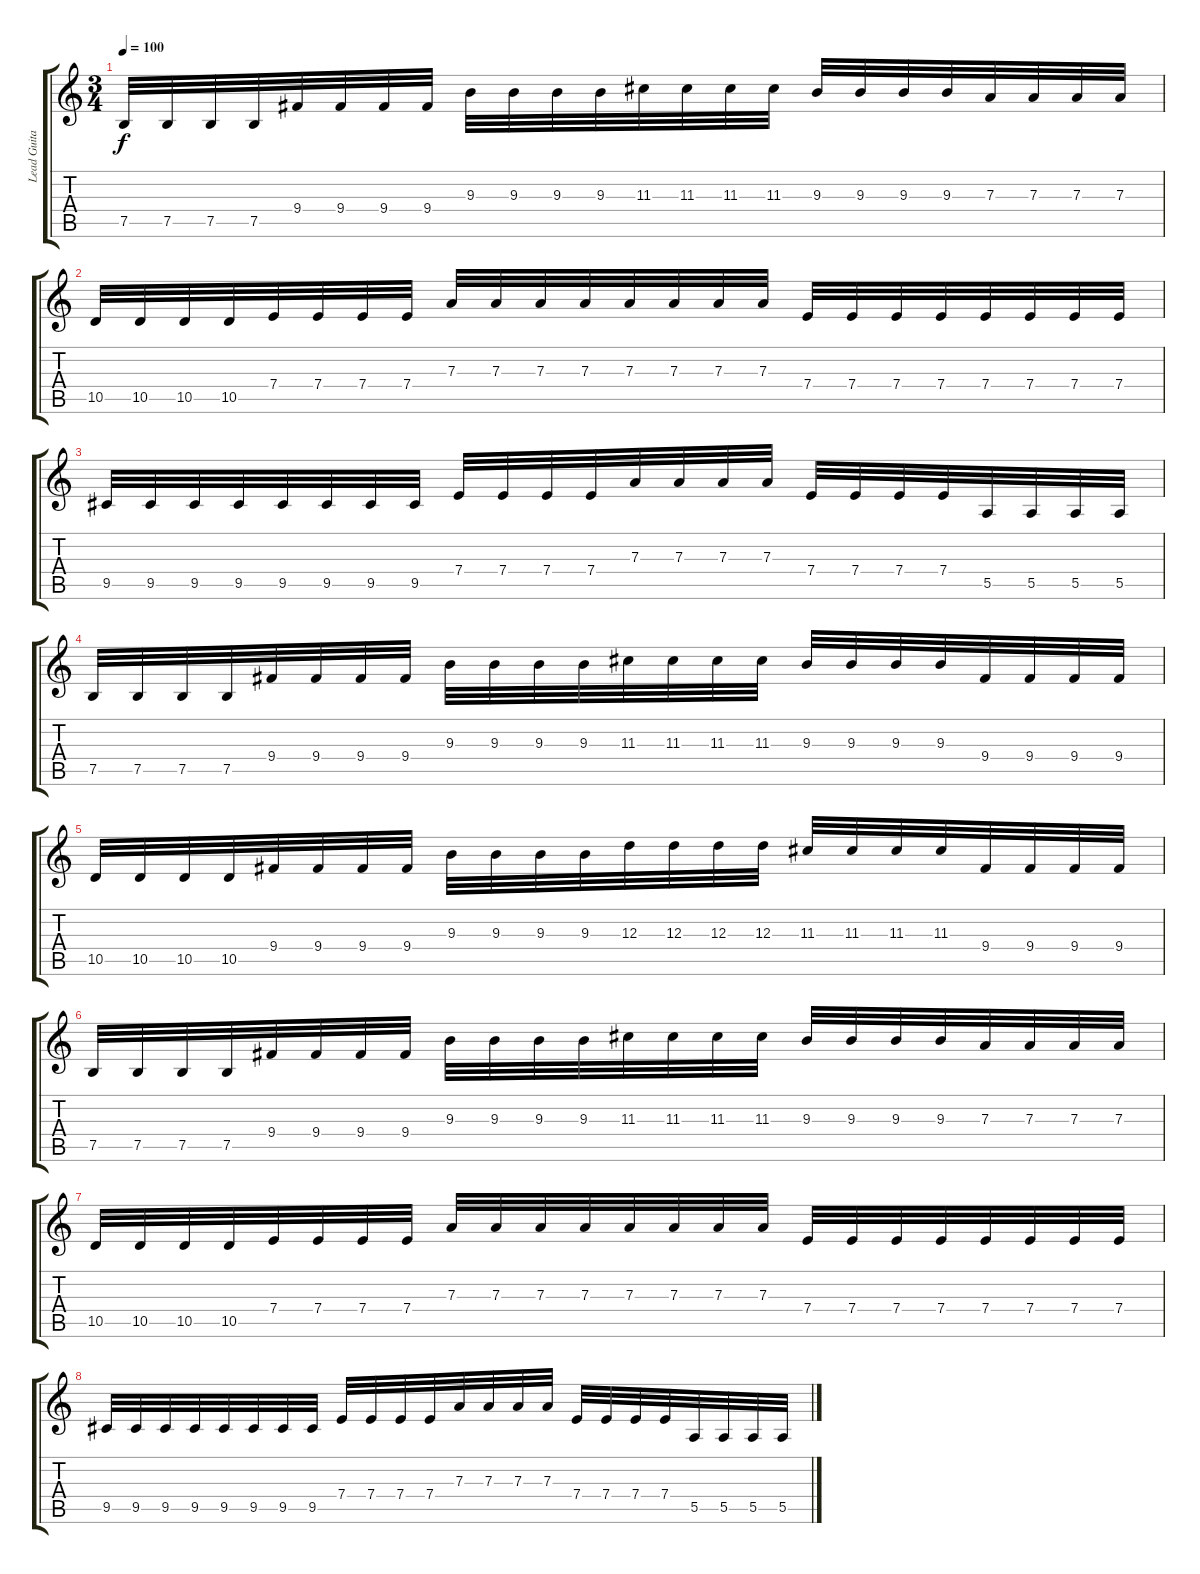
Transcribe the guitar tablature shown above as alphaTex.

\track ("Lead Guitar" "Lead Guita") {instrument distortionguitar}
\staff {score tabs}
\tuning (B3 Gb3 D3 A2 E2 B1) {hide}
\ts (3 4)
\tempo 100
\clef g2
\ks c
7.5.32{dy f} 7.5.32 7.5.32 7.5.32 9.4.32 9.4.32 9.4.32 9.4.32 9.3.32 9.3.32 9.3.32 9.3.32 11.3.32 11.3.32 11.3.32 11.3.32 9.3.32 9.3.32 9.3.32 9.3.32 7.3.32 7.3.32 7.3.32 7.3.32 |
10.5.32 10.5.32 10.5.32 10.5.32 7.4.32 7.4.32 7.4.32 7.4.32 7.3.32 7.3.32 7.3.32 7.3.32 7.3.32 7.3.32 7.3.32 7.3.32 7.4.32 7.4.32 7.4.32 7.4.32 7.4.32 7.4.32 7.4.32 7.4.32 |
9.5.32 9.5.32 9.5.32 9.5.32 9.5.32 9.5.32 9.5.32 9.5.32 7.4.32 7.4.32 7.4.32 7.4.32 7.3.32 7.3.32 7.3.32 7.3.32 7.4.32 7.4.32 7.4.32 7.4.32 5.5.32 5.5.32 5.5.32 5.5.32 |
7.5.32 7.5.32 7.5.32 7.5.32 9.4.32 9.4.32 9.4.32 9.4.32 9.3.32 9.3.32 9.3.32 9.3.32 11.3.32 11.3.32 11.3.32 11.3.32 9.3.32 9.3.32 9.3.32 9.3.32 9.4.32 9.4.32 9.4.32 9.4.32 |
10.5.32 10.5.32 10.5.32 10.5.32 9.4.32 9.4.32 9.4.32 9.4.32 9.3.32 9.3.32 9.3.32 9.3.32 12.3.32 12.3.32 12.3.32 12.3.32 11.3.32 11.3.32 11.3.32 11.3.32 9.4.32 9.4.32 9.4.32 9.4.32 |
7.5.32 7.5.32 7.5.32 7.5.32 9.4.32 9.4.32 9.4.32 9.4.32 9.3.32 9.3.32 9.3.32 9.3.32 11.3.32 11.3.32 11.3.32 11.3.32 9.3.32 9.3.32 9.3.32 9.3.32 7.3.32 7.3.32 7.3.32 7.3.32 |
10.5.32 10.5.32 10.5.32 10.5.32 7.4.32 7.4.32 7.4.32 7.4.32 7.3.32 7.3.32 7.3.32 7.3.32 7.3.32 7.3.32 7.3.32 7.3.32 7.4.32 7.4.32 7.4.32 7.4.32 7.4.32 7.4.32 7.4.32 7.4.32 |
9.5.32 9.5.32 9.5.32 9.5.32 9.5.32 9.5.32 9.5.32 9.5.32 7.4.32 7.4.32 7.4.32 7.4.32 7.3.32 7.3.32 7.3.32 7.3.32 7.4.32 7.4.32 7.4.32 7.4.32 5.5.32 5.5.32 5.5.32 5.5.32
